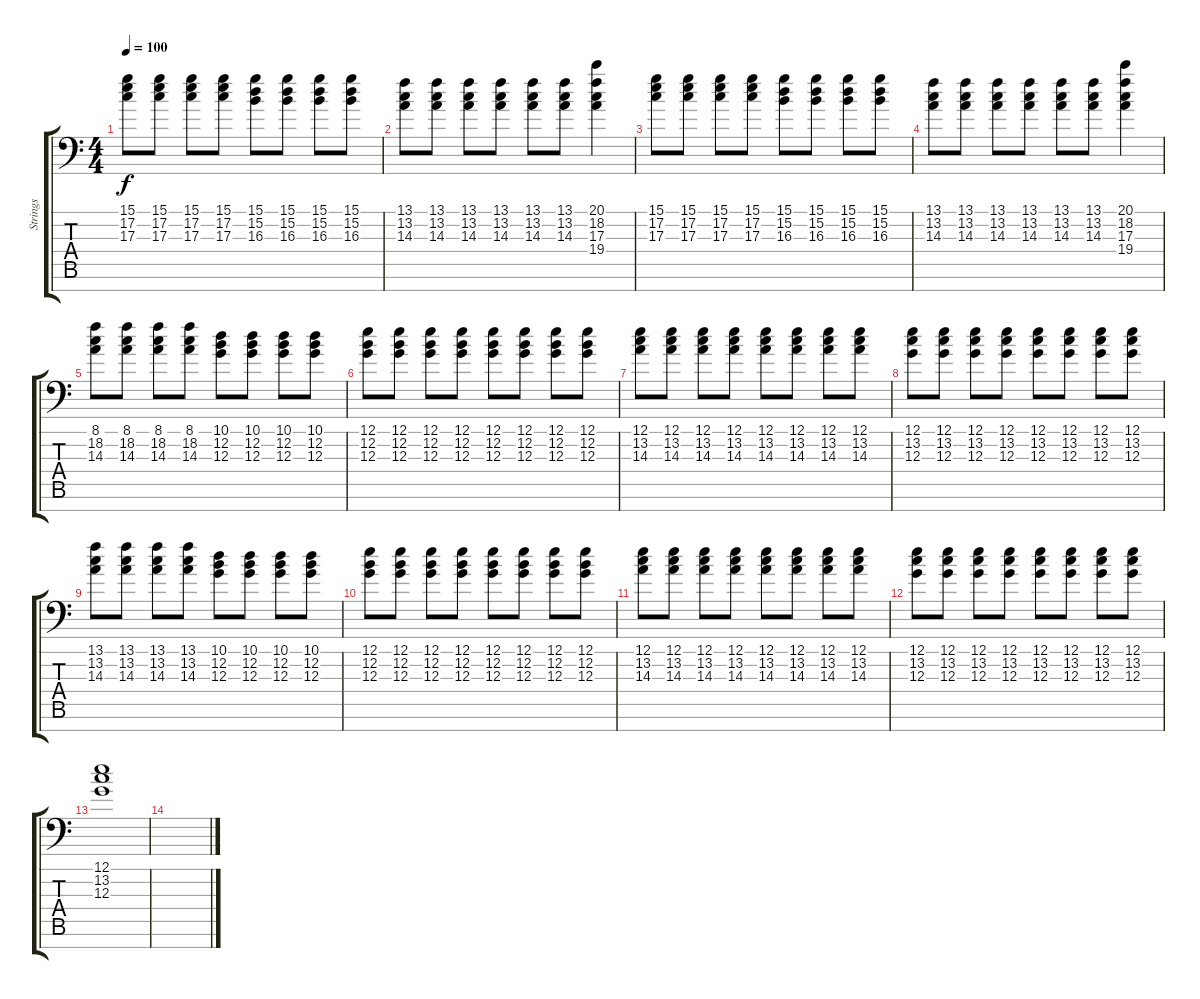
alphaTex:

\track ("Strings" "Strings") {instrument stringensemble1}
\staff {score tabs}
\tuning (E4 B3 G3 D3 A2 E2 C-1) {hide}
\ts (4 4)
\section ("" "")
\tempo 100
\clef f4
\ks c
(15.1 17.2 17.3).8{dy f} (15.1 17.2 17.3).8 (15.1 17.2 17.3).8 (15.1 17.2 17.3).8 (15.1 15.2 16.3).8 (15.1 15.2 16.3).8 (15.1 15.2 16.3).8 (15.1 15.2 16.3).8 |
(13.1 13.2 14.3).8 (13.1 13.2 14.3).8 (13.1 13.2 14.3).8 (13.1 13.2 14.3).8 (13.1 13.2 14.3).8 (13.1 13.2 14.3).8 (20.1 18.2 17.3 19.4).4 |
(15.1 17.2 17.3).8 (15.1 17.2 17.3).8 (15.1 17.2 17.3).8 (15.1 17.2 17.3).8 (15.1 15.2 16.3).8 (15.1 15.2 16.3).8 (15.1 15.2 16.3).8 (15.1 15.2 16.3).8 |
(13.1 13.2 14.3).8 (13.1 13.2 14.3).8 (13.1 13.2 14.3).8 (13.1 13.2 14.3).8 (13.1 13.2 14.3).8 (13.1 13.2 14.3).8 (20.1 18.2 17.3 19.4).4 |
(8.1 18.2 14.3).8 (8.1 18.2 14.3).8 (8.1 18.2 14.3).8 (8.1 18.2 14.3).8 (10.1 12.2 12.3).8 (10.1 12.2 12.3).8 (10.1 12.2 12.3).8 (10.1 12.2 12.3).8 |
(12.1 12.2 12.3).8 (12.1 12.2 12.3).8 (12.1 12.2 12.3).8 (12.1 12.2 12.3).8 (12.1 12.2 12.3).8 (12.1 12.2 12.3).8 (12.1 12.2 12.3).8 (12.1 12.2 12.3).8 |
(12.1 13.2 14.3).8 (12.1 13.2 14.3).8 (12.1 13.2 14.3).8 (12.1 13.2 14.3).8 (12.1 13.2 14.3).8 (12.1 13.2 14.3).8 (12.1 13.2 14.3).8 (12.1 13.2 14.3).8 |
(12.1 13.2 12.3).8 (12.1 13.2 12.3).8 (12.1 13.2 12.3).8 (12.1 13.2 12.3).8 (12.1 13.2 12.3).8 (12.1 13.2 12.3).8 (12.1 13.2 12.3).8 (12.1 13.2 12.3).8 |
(13.1 13.2 14.3).8 (13.1 13.2 14.3).8 (13.1 13.2 14.3).8 (13.1 13.2 14.3).8 (10.1 12.2 12.3).8 (10.1 12.2 12.3).8 (10.1 12.2 12.3).8 (10.1 12.2 12.3).8 |
(12.1 12.2 12.3).8 (12.1 12.2 12.3).8 (12.1 12.2 12.3).8 (12.1 12.2 12.3).8 (12.1 12.2 12.3).8 (12.1 12.2 12.3).8 (12.1 12.2 12.3).8 (12.1 12.2 12.3).8 |
(12.1 13.2 14.3).8 (12.1 13.2 14.3).8 (12.1 13.2 14.3).8 (12.1 13.2 14.3).8 (12.1 13.2 14.3).8 (12.1 13.2 14.3).8 (12.1 13.2 14.3).8 (12.1 13.2 14.3).8 |
(12.1 13.2 12.3).8 (12.1 13.2 12.3).8 (12.1 13.2 12.3).8 (12.1 13.2 12.3).8 (12.1 13.2 12.3).8 (12.1 13.2 12.3).8 (12.1 13.2 12.3).8 (12.1 13.2 12.3).8 |
(12.1 13.2 12.3).1 |
\section ("" "")
